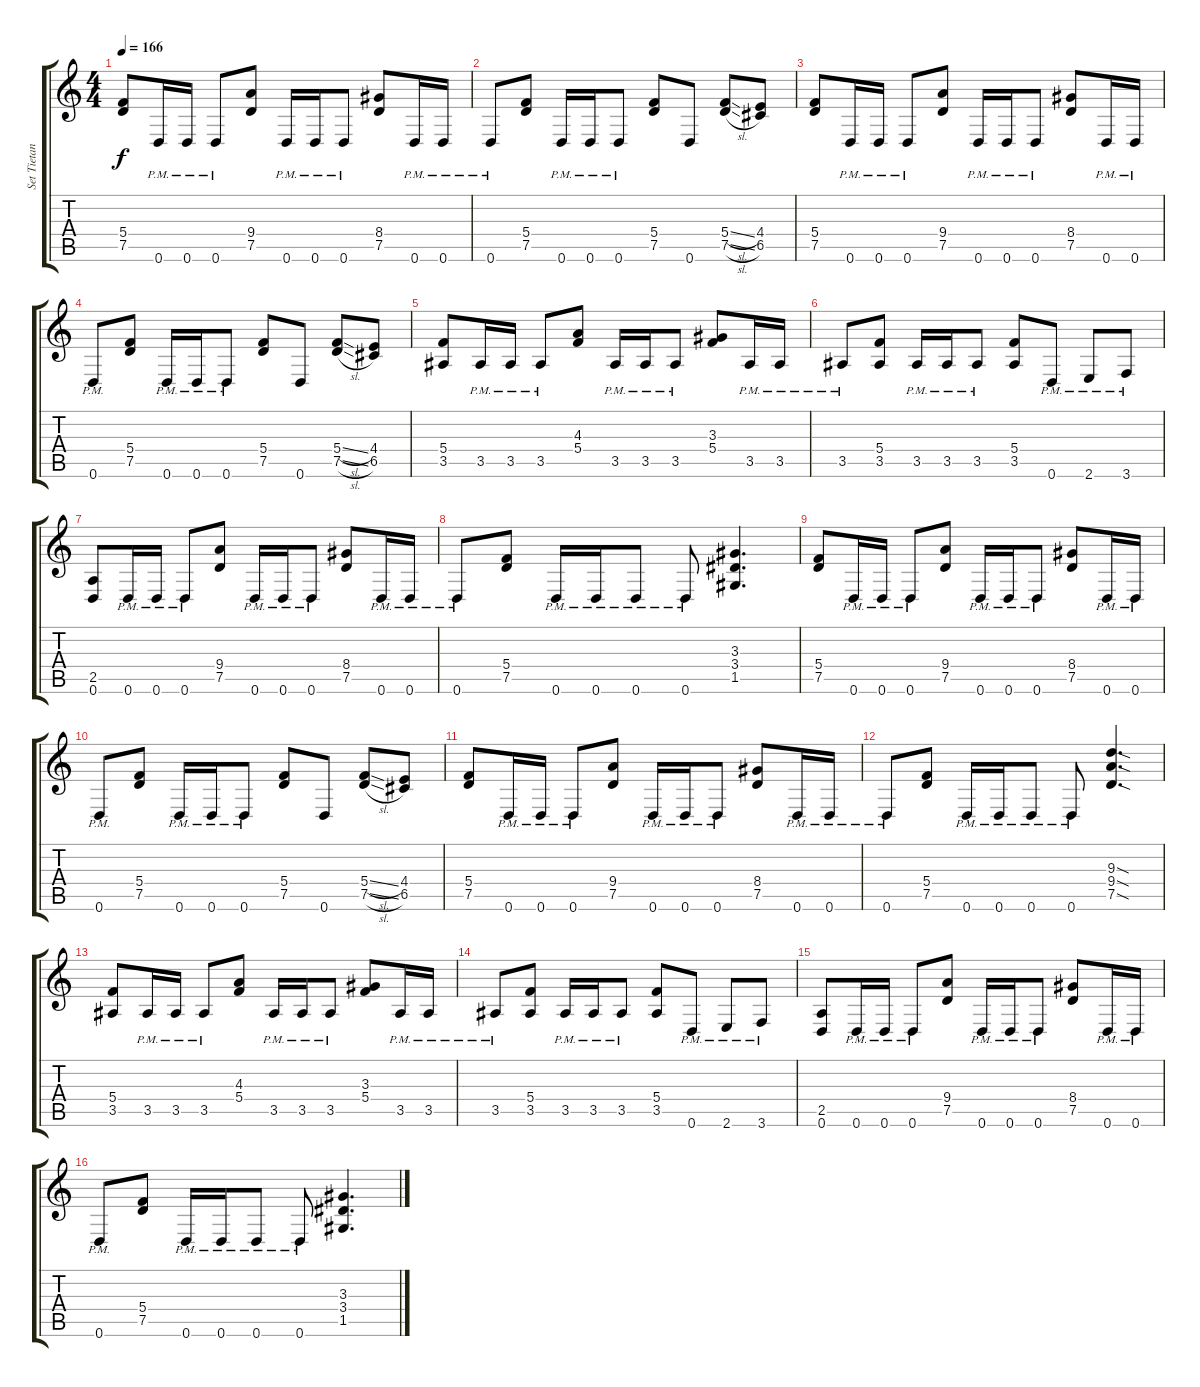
\track ("Set Tietan" "Set Tietan") {instrument distortionguitar}
\staff {score tabs}
\tuning (D4 A3 F3 C3 G2 D2) {hide}
\ts (4 4)
\tempo 166
\clef g2
\ks c
(5.4 7.5).8{dy f} 0.6{pm}.16 0.6{pm}.16 0.6{pm}.8 (9.4 7.5).8 0.6{pm}.16 0.6{pm}.16 0.6{pm}.8 (8.4 7.5).8 0.6{pm}.16 0.6{pm}.16 |
0.6{pm}.8 (5.4 7.5).8 0.6{pm}.16 0.6{pm}.16 0.6{pm}.8 (5.4 7.5).8 0.6.8 (5.4{sl} 7.5{sl}).8 (4.4 6.5).8 |
(5.4 7.5).8 0.6{pm}.16 0.6{pm}.16 0.6{pm}.8 (9.4 7.5).8 0.6{pm}.16 0.6{pm}.16 0.6{pm}.8 (8.4 7.5).8 0.6{pm}.16 0.6{pm}.16 |
0.6{pm}.8 (5.4 7.5).8 0.6{pm}.16 0.6{pm}.16 0.6{pm}.8 (5.4 7.5).8 0.6.8 (5.4{sl} 7.5{sl}).8 (4.4 6.5).8 |
(5.4 3.5).8 3.5{pm}.16 3.5{pm}.16 3.5{pm}.8 (4.3 5.4).8 3.5{pm}.16 3.5{pm}.16 3.5{pm}.8 (3.3 5.4).8 3.5{pm}.16 3.5{pm}.16 |
3.5{pm}.8 (5.4 3.5).8 3.5{pm}.16 3.5{pm}.16 3.5{pm}.8 (5.4 3.5).8 0.6{pm}.8 2.6{pm}.8 3.6{pm}.8 |
(2.5 0.6).8 0.6{pm}.16 0.6{pm}.16 0.6{pm}.8 (9.4 7.5).8 0.6{pm}.16 0.6{pm}.16 0.6{pm}.8 (8.4 7.5).8 0.6{pm}.16 0.6{pm}.16 |
0.6{pm}.8 (5.4 7.5).8 0.6{pm}.16 0.6{pm}.16 0.6{pm}.8 0.6{pm}.8 (3.3 3.4 1.5).4{d} |
(5.4 7.5).8 0.6{pm}.16 0.6{pm}.16 0.6{pm}.8 (9.4 7.5).8 0.6{pm}.16 0.6{pm}.16 0.6{pm}.8 (8.4 7.5).8 0.6{pm}.16 0.6{pm}.16 |
0.6{pm}.8 (5.4 7.5).8 0.6{pm}.16 0.6{pm}.16 0.6{pm}.8 (5.4 7.5).8 0.6.8 (5.4{sl} 7.5{sl}).8 (4.4 6.5).8 |
(5.4 7.5).8 0.6{pm}.16 0.6{pm}.16 0.6{pm}.8 (9.4 7.5).8 0.6{pm}.16 0.6{pm}.16 0.6{pm}.8 (8.4 7.5).8 0.6{pm}.16 0.6{pm}.16 |
0.6{pm}.8 (5.4 7.5).8 0.6{pm}.16 0.6{pm}.16 0.6{pm}.8 0.6{pm}.8 (9.3{sod} 9.4{sod} 7.5{sod}).4{d} |
(5.4 3.5).8 3.5{pm}.16 3.5{pm}.16 3.5{pm}.8 (4.3 5.4).8 3.5{pm}.16 3.5{pm}.16 3.5{pm}.8 (3.3 5.4).8 3.5{pm}.16 3.5{pm}.16 |
3.5{pm}.8 (5.4 3.5).8 3.5{pm}.16 3.5{pm}.16 3.5{pm}.8 (5.4 3.5).8 0.6{pm}.8 2.6{pm}.8 3.6{pm}.8 |
(2.5 0.6).8 0.6{pm}.16 0.6{pm}.16 0.6{pm}.8 (9.4 7.5).8 0.6{pm}.16 0.6{pm}.16 0.6{pm}.8 (8.4 7.5).8 0.6{pm}.16 0.6{pm}.16 |
0.6{pm}.8 (5.4 7.5).8 0.6{pm}.16 0.6{pm}.16 0.6{pm}.8 0.6{pm}.8 (3.3 3.4 1.5).4{d}
